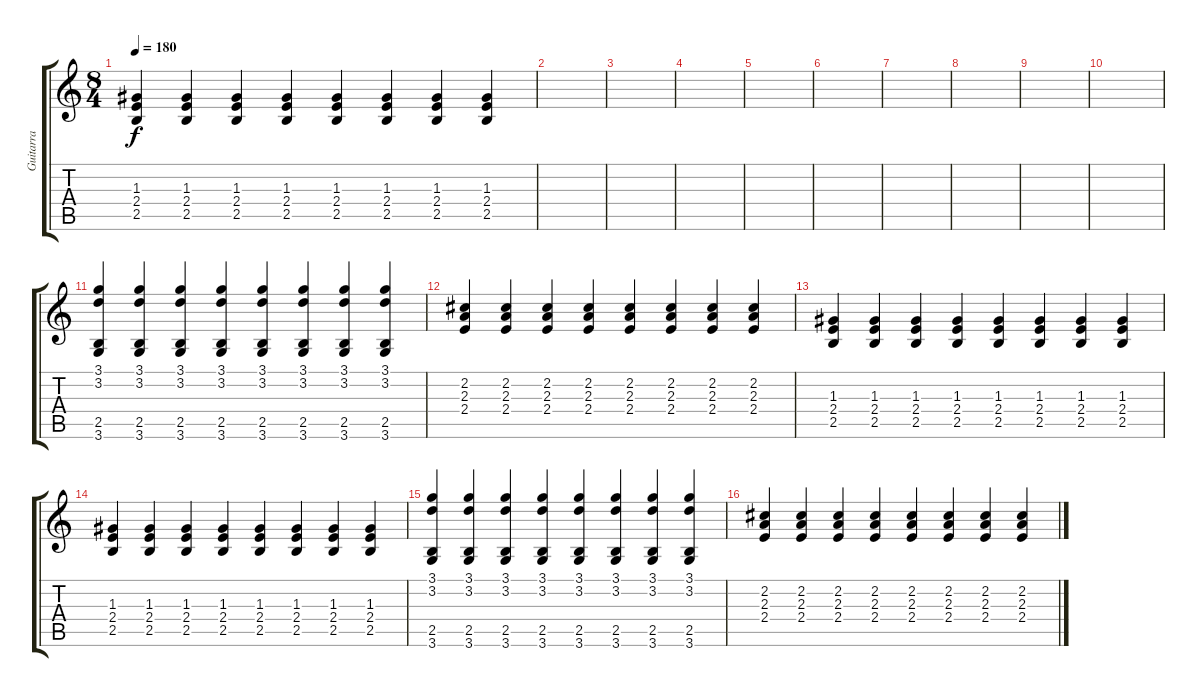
\track ("Guitarra" "Guitarra") {instrument acousticguitarnylon}
\staff {score tabs}
\tuning (E4 B3 G3 D3 A2 E2) {hide}
\ts (8 4)
\tempo 180
\clef g2
\ks c
(1.3 2.4 2.5).4{dy f} (1.3 2.4 2.5).4 (1.3 2.4 2.5).4 (1.3 2.4 2.5).4 (1.3 2.4 2.5).4 (1.3 2.4 2.5).4 (1.3 2.4 2.5).4 (1.3 2.4 2.5).4 |
|
|
|
|
|
|
|
|
|
(3.1 3.2 2.5 3.6).4 (3.1 3.2 2.5 3.6).4 (3.1 3.2 2.5 3.6).4 (3.1 3.2 2.5 3.6).4 (3.1 3.2 2.5 3.6).4 (3.1 3.2 2.5 3.6).4 (3.1 3.2 2.5 3.6).4 (3.1 3.2 2.5 3.6).4 |
(2.2 2.3 2.4).4 (2.2 2.3 2.4).4 (2.2 2.3 2.4).4 (2.2 2.3 2.4).4 (2.2 2.3 2.4).4 (2.2 2.3 2.4).4 (2.2 2.3 2.4).4 (2.2 2.3 2.4).4 |
(1.3 2.4 2.5).4 (1.3 2.4 2.5).4 (1.3 2.4 2.5).4 (1.3 2.4 2.5).4 (1.3 2.4 2.5).4 (1.3 2.4 2.5).4 (1.3 2.4 2.5).4 (1.3 2.4 2.5).4 |
(1.3 2.4 2.5).4 (1.3 2.4 2.5).4 (1.3 2.4 2.5).4 (1.3 2.4 2.5).4 (1.3 2.4 2.5).4 (1.3 2.4 2.5).4 (1.3 2.4 2.5).4 (1.3 2.4 2.5).4 |
(3.1 3.2 2.5 3.6).4 (3.1 3.2 2.5 3.6).4 (3.1 3.2 2.5 3.6).4 (3.1 3.2 2.5 3.6).4 (3.1 3.2 2.5 3.6).4 (3.1 3.2 2.5 3.6).4 (3.1 3.2 2.5 3.6).4 (3.1 3.2 2.5 3.6).4 |
(2.2 2.3 2.4).4 (2.2 2.3 2.4).4 (2.2 2.3 2.4).4 (2.2 2.3 2.4).4 (2.2 2.3 2.4).4 (2.2 2.3 2.4).4 (2.2 2.3 2.4).4 (2.2 2.3 2.4).4
